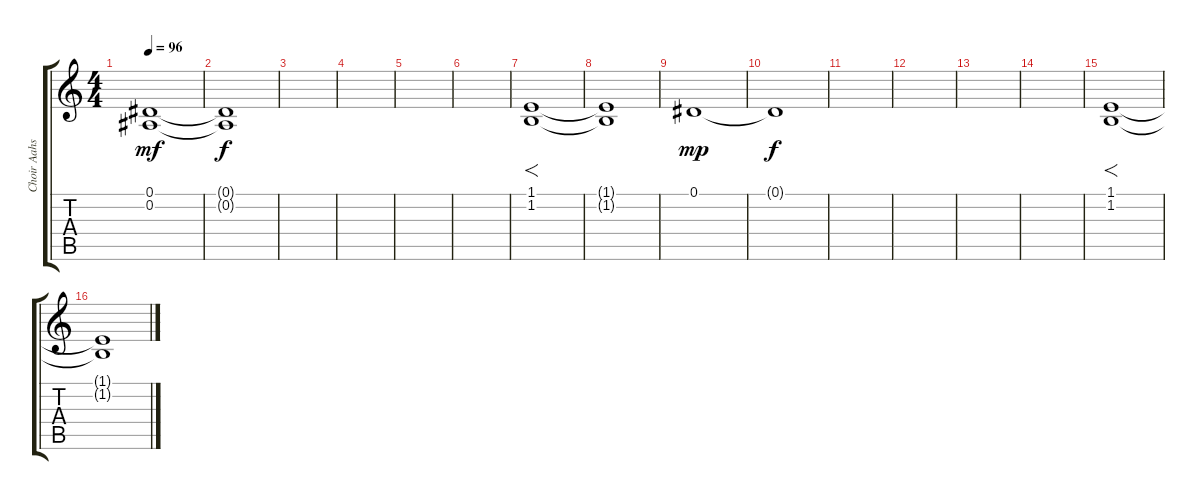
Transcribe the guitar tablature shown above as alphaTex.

\track ("Choir Aahs" "Choir Aahs") {instrument choiraahs}
\staff {score tabs}
\tuning (Eb4 Bb3 Gb3 Db3 Ab2 Eb2) {hide}
\ts (4 4)
\tempo 96
\clef g2
\ks c
(0.1 0.2).1{dy mf} |
(0.1{t} 0.2{t}).1{dy f} |
|
|
|
|
(1.1 1.2).1{f} |
(1.1{t} 1.2{t}).1 |
0.1.1{dy mp} |
0.1{t}.1{dy f} |
|
|
|
|
(1.1 1.2).1{f} |
(1.1{t} 1.2{t}).1
